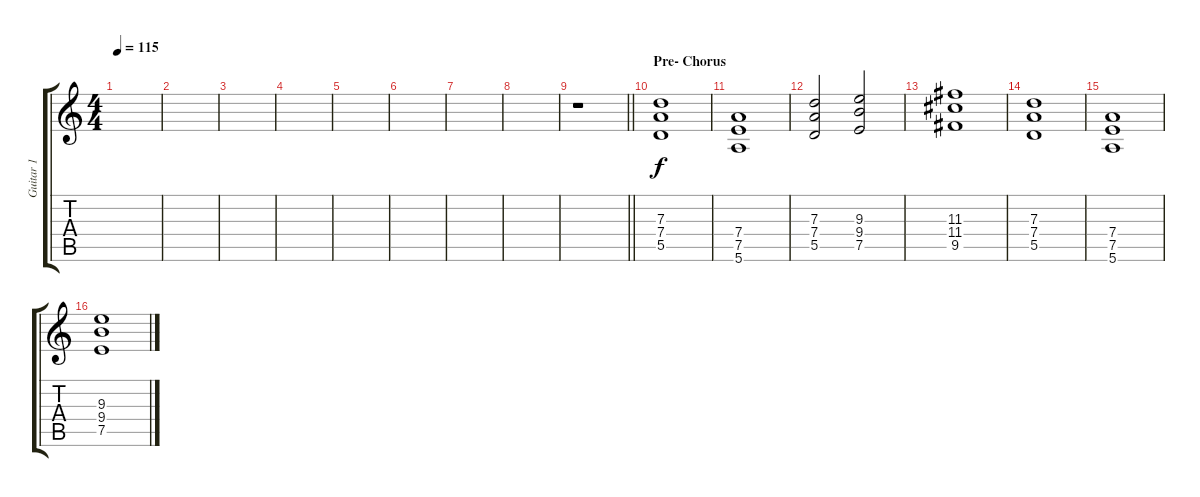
\track ("Guitar 1" "Guitar 1") {instrument electricguitarclean}
\staff {score tabs}
\tuning (E4 B3 G3 D3 A2 E2) {hide}
\ts (4 4)
\tempo 115
\clef g2
\ks c
|
|
|
|
|
|
|
|
\barLineRight lightlight
r.1{volume 11 instrument distortionguitar} |
\section ("" "Pre- Chorus")
(7.3 7.4 5.5).1 |
(7.4 7.5 5.6).1 |
(7.3 7.4 5.5).2 (9.3 9.4 7.5).2 |
(11.3 11.4 9.5).1 |
(7.3 7.4 5.5).1 |
(7.4 7.5 5.6).1 |
(9.3 9.4 7.5).1
